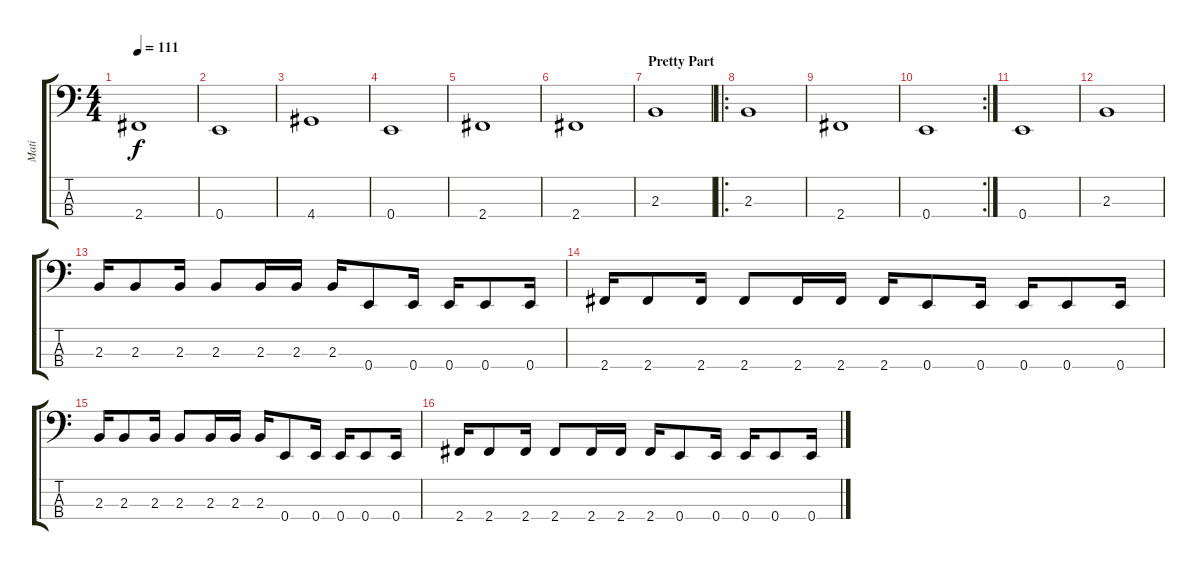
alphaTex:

\track ("Mati" "Mati") {instrument electricbasspick}
\staff {score tabs}
\tuning (G2 D2 A1 E1) {hide}
\ts (4 4)
\tempo 111
\clef f4
\ks c
2.4.1{dy f} |
0.4.1 |
4.4.1 |
0.4.1 |
2.4.1 |
2.4.1 |
\section ("" "Pretty Part")
2.3.1 |
\ro
2.3.1 |
2.4.1 |
\rc 2
0.4.1 |
0.4.1 |
2.3.1 |
2.3.16 2.3.8 2.3.16 2.3.8 2.3.16 2.3.16 2.3.16 0.4.8 0.4.16 0.4.16 0.4.8 0.4.16 |
2.4.16 2.4.8 2.4.16 2.4.8 2.4.16 2.4.16 2.4.16 0.4.8 0.4.16 0.4.16 0.4.8 0.4.16 |
2.3.16 2.3.8 2.3.16 2.3.8 2.3.16 2.3.16 2.3.16 0.4.8 0.4.16 0.4.16 0.4.8 0.4.16 |
2.4.16 2.4.8 2.4.16 2.4.8 2.4.16 2.4.16 2.4.16 0.4.8 0.4.16 0.4.16 0.4.8 0.4.16
